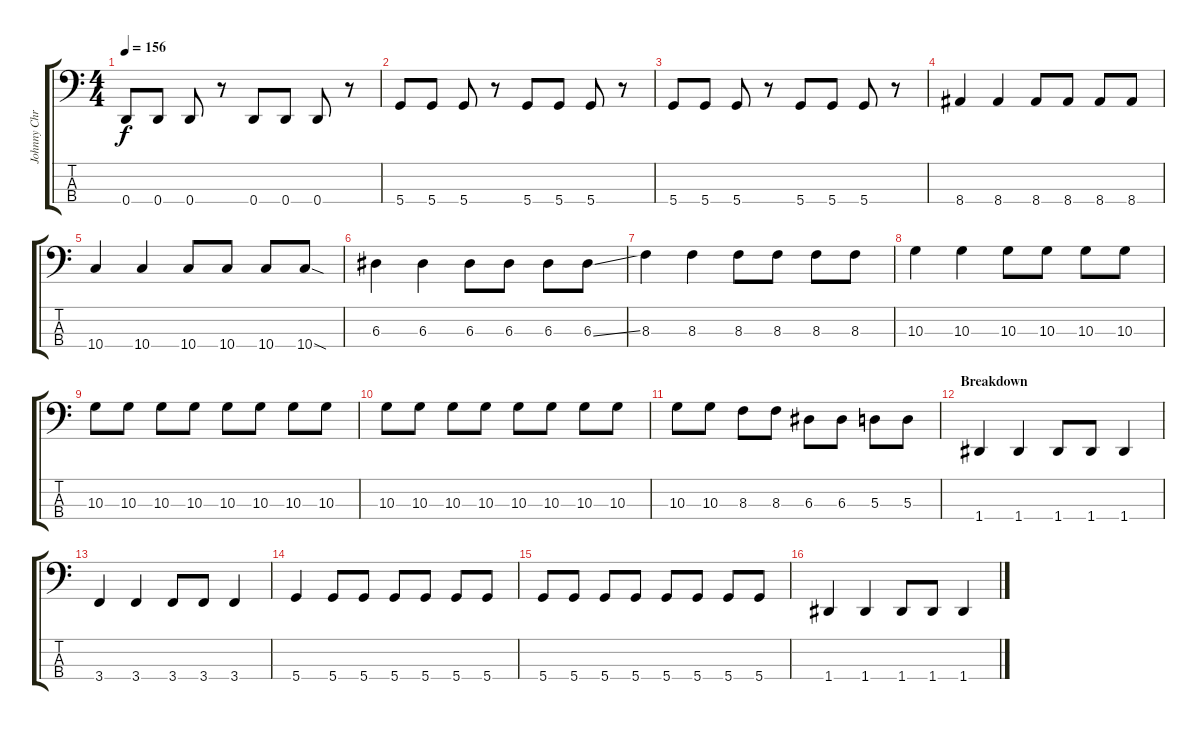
\track ("Johnny Christ" "Johnny Chr") {instrument electricbasspick}
\staff {score tabs}
\tuning (G2 D2 A1 D1) {hide}
\ts (4 4)
\tempo 156
\clef f4
\ks c
0.4.8{dy f} 0.4.8 0.4.8 r.8 0.4.8 0.4.8 0.4.8 r.8 |
5.4.8 5.4.8 5.4.8 r.8 5.4.8 5.4.8 5.4.8 r.8 |
5.4.8 5.4.8 5.4.8 r.8 5.4.8 5.4.8 5.4.8 r.8 |
8.4.4 8.4.4 8.4.8 8.4.8 8.4.8 8.4.8 |
10.4.4 10.4.4 10.4.8 10.4.8 10.4.8 10.4{sod}.8 |
6.3.4 6.3.4 6.3.8 6.3.8 6.3.8 6.3{ss}.8 |
8.3.4 8.3.4 8.3.8 8.3.8 8.3.8 8.3.8 |
10.3.4 10.3.4 10.3.8 10.3.8 10.3.8 10.3.8 |
10.3.8 10.3.8 10.3.8 10.3.8 10.3.8 10.3.8 10.3.8 10.3.8 |
10.3.8 10.3.8 10.3.8 10.3.8 10.3.8 10.3.8 10.3.8 10.3.8 |
10.3.8 10.3.8 8.3.8 8.3.8 6.3.8 6.3.8 5.3.8 5.3.8 |
\section ("" "Breakdown")
1.4.4 1.4.4 1.4.8 1.4.8 1.4.4 |
3.4.4 3.4.4 3.4.8 3.4.8 3.4.4 |
5.4.4 5.4.8 5.4.8 5.4.8 5.4.8 5.4.8 5.4.8 |
5.4.8 5.4.8 5.4.8 5.4.8 5.4.8 5.4.8 5.4.8 5.4.8 |
1.4.4 1.4.4 1.4.8 1.4.8 1.4.4
